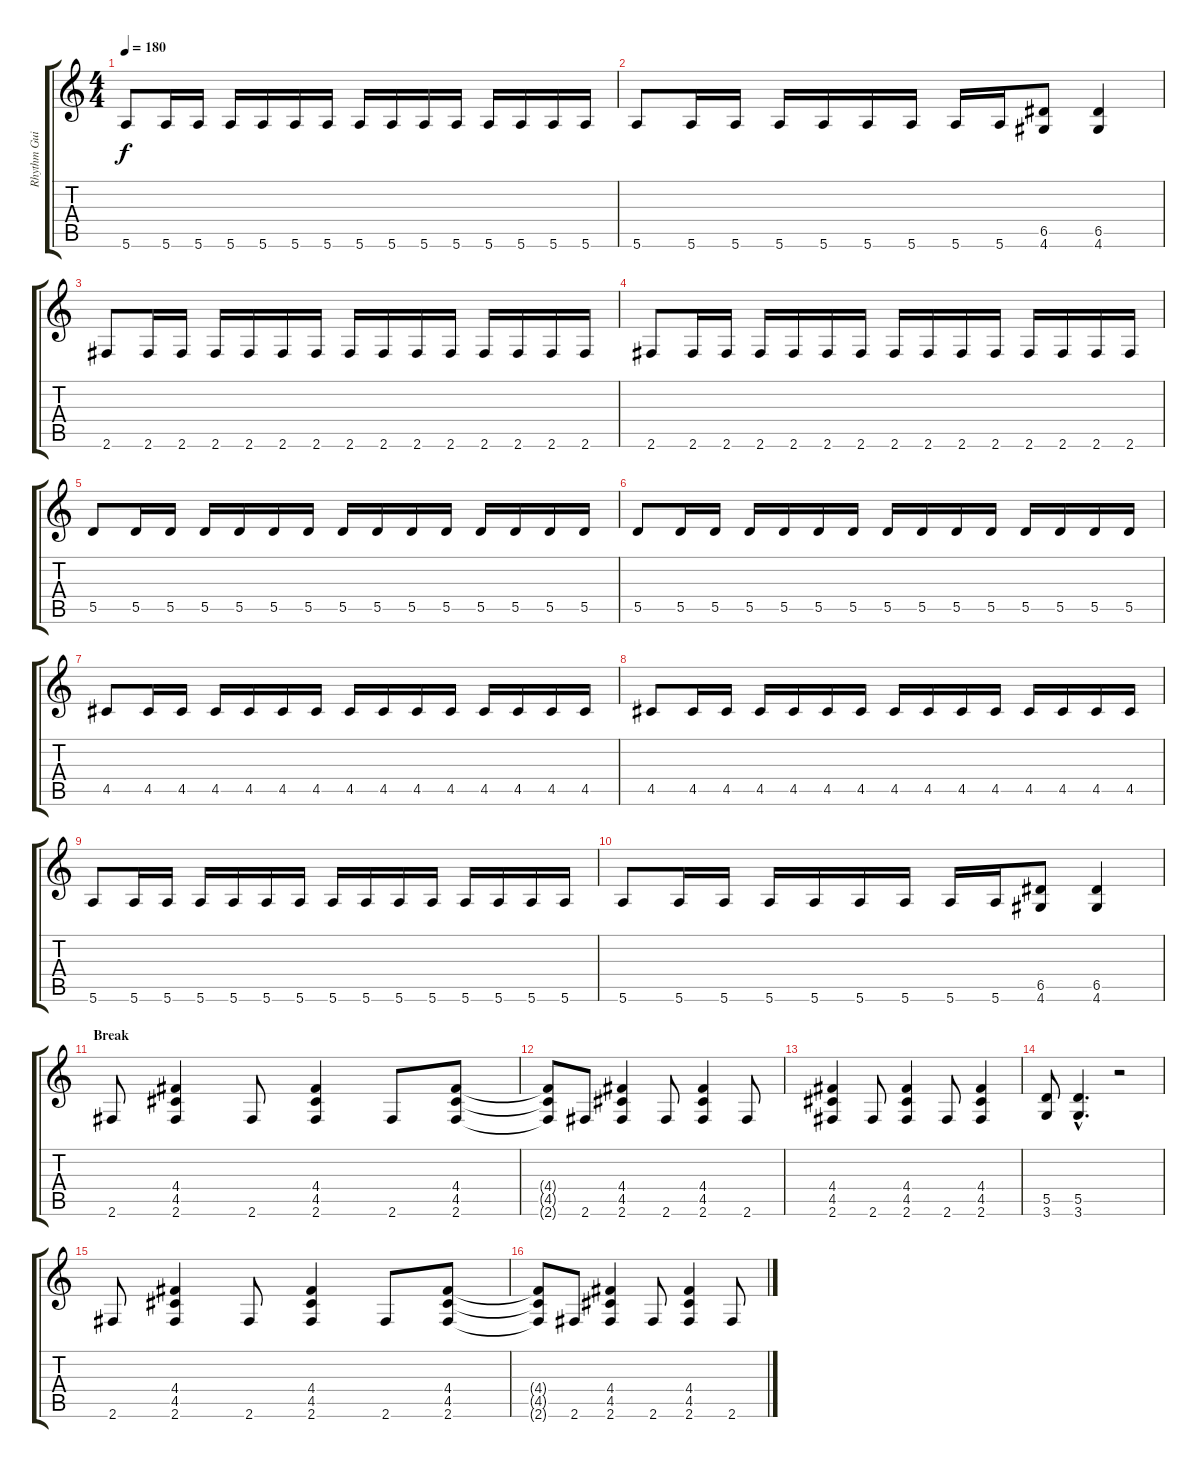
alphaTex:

\track ("Rhythm Guitar" "Rhythm Gui") {instrument distortionguitar}
\staff {score tabs}
\tuning (E4 B3 G3 D3 A2 E2) {hide}
\ts (4 4)
\tempo 180
\clef g2
\ks c
5.6.8{dy f} 5.6.16 5.6.16 5.6.16 5.6.16 5.6.16 5.6.16 5.6.16 5.6.16 5.6.16 5.6.16 5.6.16 5.6.16 5.6.16 5.6.16 |
5.6.8 5.6.16 5.6.16 5.6.16 5.6.16 5.6.16 5.6.16 5.6.16 5.6.16 (6.5 4.6).8 (6.5 4.6).4 |
2.6.8 2.6.16 2.6.16 2.6.16 2.6.16 2.6.16 2.6.16 2.6.16 2.6.16 2.6.16 2.6.16 2.6.16 2.6.16 2.6.16 2.6.16 |
2.6.8 2.6.16 2.6.16 2.6.16 2.6.16 2.6.16 2.6.16 2.6.16 2.6.16 2.6.16 2.6.16 2.6.16 2.6.16 2.6.16 2.6.16 |
5.5.8 5.5.16 5.5.16 5.5.16 5.5.16 5.5.16 5.5.16 5.5.16 5.5.16 5.5.16 5.5.16 5.5.16 5.5.16 5.5.16 5.5.16 |
5.5.8 5.5.16 5.5.16 5.5.16 5.5.16 5.5.16 5.5.16 5.5.16 5.5.16 5.5.16 5.5.16 5.5.16 5.5.16 5.5.16 5.5.16 |
4.5.8 4.5.16 4.5.16 4.5.16 4.5.16 4.5.16 4.5.16 4.5.16 4.5.16 4.5.16 4.5.16 4.5.16 4.5.16 4.5.16 4.5.16 |
4.5.8 4.5.16 4.5.16 4.5.16 4.5.16 4.5.16 4.5.16 4.5.16 4.5.16 4.5.16 4.5.16 4.5.16 4.5.16 4.5.16 4.5.16 |
5.6.8 5.6.16 5.6.16 5.6.16 5.6.16 5.6.16 5.6.16 5.6.16 5.6.16 5.6.16 5.6.16 5.6.16 5.6.16 5.6.16 5.6.16 |
5.6.8 5.6.16 5.6.16 5.6.16 5.6.16 5.6.16 5.6.16 5.6.16 5.6.16 (6.5 4.6).8 (6.5 4.6).4 |
\section ("" "Break")
2.6.8 (4.4 4.5 2.6).4 2.6.8 (4.4 4.5 2.6).4 2.6.8 (4.4 4.5 2.6).8 |
(4.4{t} 4.5{t} 2.6{t}).8 2.6.8 (4.4 4.5 2.6).4 2.6.8 (4.4 4.5 2.6).4 2.6.8 |
(4.4 4.5 2.6).4 2.6.8 (4.4 4.5 2.6).4 2.6.8 (4.4 4.5 2.6).4 |
(5.5 3.6).8 (5.5{hac} 3.6{hac}).4{d} r.2 |
2.6.8 (4.4 4.5 2.6).4 2.6.8 (4.4 4.5 2.6).4 2.6.8 (4.4 4.5 2.6).8 |
(4.4{t} 4.5{t} 2.6{t}).8 2.6.8 (4.4 4.5 2.6).4 2.6.8 (4.4 4.5 2.6).4 2.6.8
